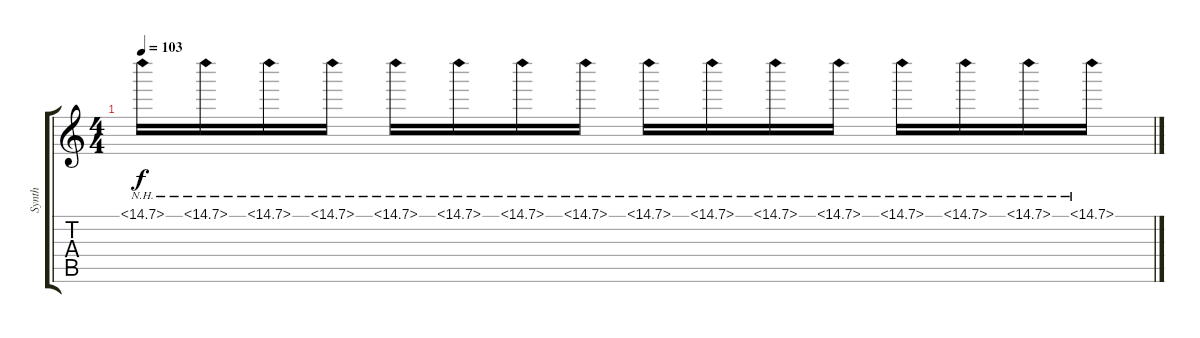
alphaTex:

\track ("Synth" "Synth") {instrument pad3polysynth}
\staff {score tabs}
\tuning (E4 B3 G3 D3 A2 E2) {hide}
\ts (4 4)
\tempo 103
\clef g2
\ks c
15.1{nh}.16{dy f} 15.1{nh}.16 15.1{nh}.16 15.1{nh}.16 15.1{nh}.16 15.1{nh}.16 15.1{nh}.16 15.1{nh}.16 15.1{nh}.16 15.1{nh}.16 15.1{nh}.16 15.1{nh}.16 15.1{nh}.16 15.1{nh}.16 15.1{nh}.16 15.1{nh}.16
